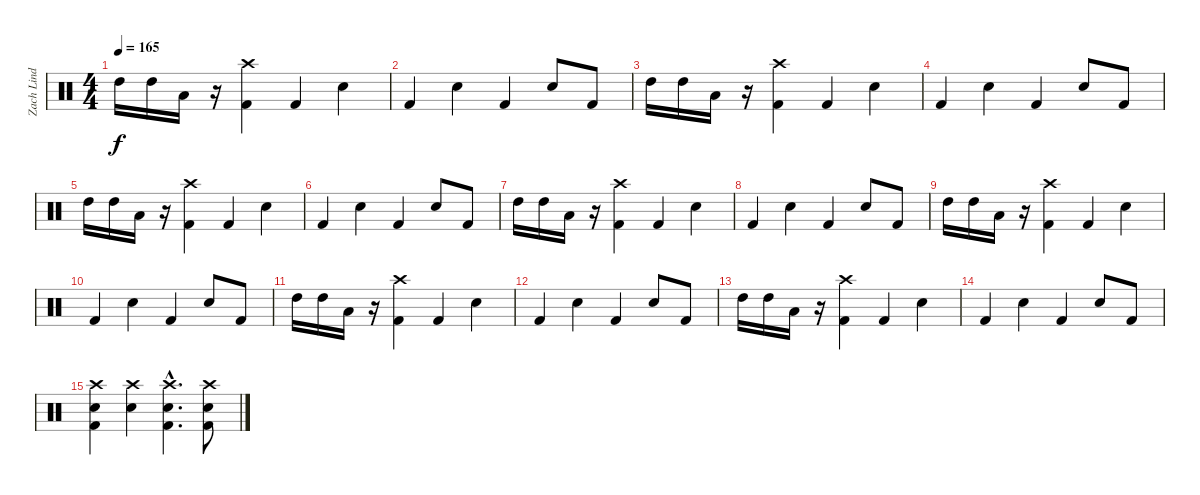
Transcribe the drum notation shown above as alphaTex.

\track ("Zach Lind (Drums)" "Zach Lind ") {instrument percussion}
\staff {score}
\articulation defaults
\ts (4 4)
\tempo 165
\clef neutral
\ks c "High Tom (hit)".16{dy f} "High Tom (hit)".16 "Low Tom (hit)".16
r.16 ("Crash high (hit)" "Kick (hit) 2").4 "Kick (hit) 2".4 "Electric Snare (hit)".4 |
"Kick (hit) 2".4 "Electric Snare (hit)".4 "Kick (hit) 2".4 "Electric Snare (hit)".8 "Kick (hit) 2".8 |
"High Tom (hit)".16 "High Tom (hit)".16 "Low Tom (hit)".16 r.16 ("Crash high (hit)" "Kick (hit) 2").4 "Kick (hit) 2".4 "Electric Snare (hit)".4 |
"Kick (hit) 2".4 "Electric Snare (hit)".4 "Kick (hit) 2".4 "Electric Snare (hit)".8 "Kick (hit) 2".8 |
"High Tom (hit)".16 "High Tom (hit)".16 "Low Tom (hit)".16 r.16 ("Crash high (hit)" "Kick (hit) 2").4 "Kick (hit) 2".4 "Electric Snare (hit)".4 |
"Kick (hit) 2".4 "Electric Snare (hit)".4 "Kick (hit) 2".4 "Electric Snare (hit)".8 "Kick (hit) 2".8 |
"High Tom (hit)".16 "High Tom (hit)".16 "Low Tom (hit)".16 r.16 ("Crash high (hit)" "Kick (hit) 2").4 "Kick (hit) 2".4 "Electric Snare (hit)".4 |
"Kick (hit) 2".4 "Electric Snare (hit)".4 "Kick (hit) 2".4 "Electric Snare (hit)".8 "Kick (hit) 2".8 |
"High Tom (hit)".16 "High Tom (hit)".16 "Low Tom (hit)".16 r.16 ("Crash high (hit)" "Kick (hit) 2").4 "Kick (hit) 2".4 "Electric Snare (hit)".4 |
"Kick (hit) 2".4 "Electric Snare (hit)".4 "Kick (hit) 2".4 "Electric Snare (hit)".8 "Kick (hit) 2".8 |
"High Tom (hit)".16 "High Tom (hit)".16 "Low Tom (hit)".16 r.16 ("Crash high (hit)" "Kick (hit) 2").4 "Kick (hit) 2".4 "Electric Snare (hit)".4 |
"Kick (hit) 2".4 "Electric Snare (hit)".4 "Kick (hit) 2".4 "Electric Snare (hit)".8 "Kick (hit) 2".8 |
"High Tom (hit)".16 "High Tom (hit)".16 "Low Tom (hit)".16 r.16 ("Crash high (hit)" "Kick (hit) 2").4 "Kick (hit) 2".4 "Electric Snare (hit)".4 |
"Kick (hit) 2".4 "Electric Snare (hit)".4 "Kick (hit) 2".4 "Electric Snare (hit)".8 "Kick (hit) 2".8 |
("Crash high (hit)" "Electric Snare (hit)" "Kick (hit) 2").4 ("Crash high (hit)" "Electric Snare (hit)").4 ("Crash high (hit)"{hac} "Electric Snare (hit)"{hac} "Kick (hit) 2"{hac}).4{d} ("Crash high (hit)" "Electric Snare (hit)" "Kick (hit) 2").8
